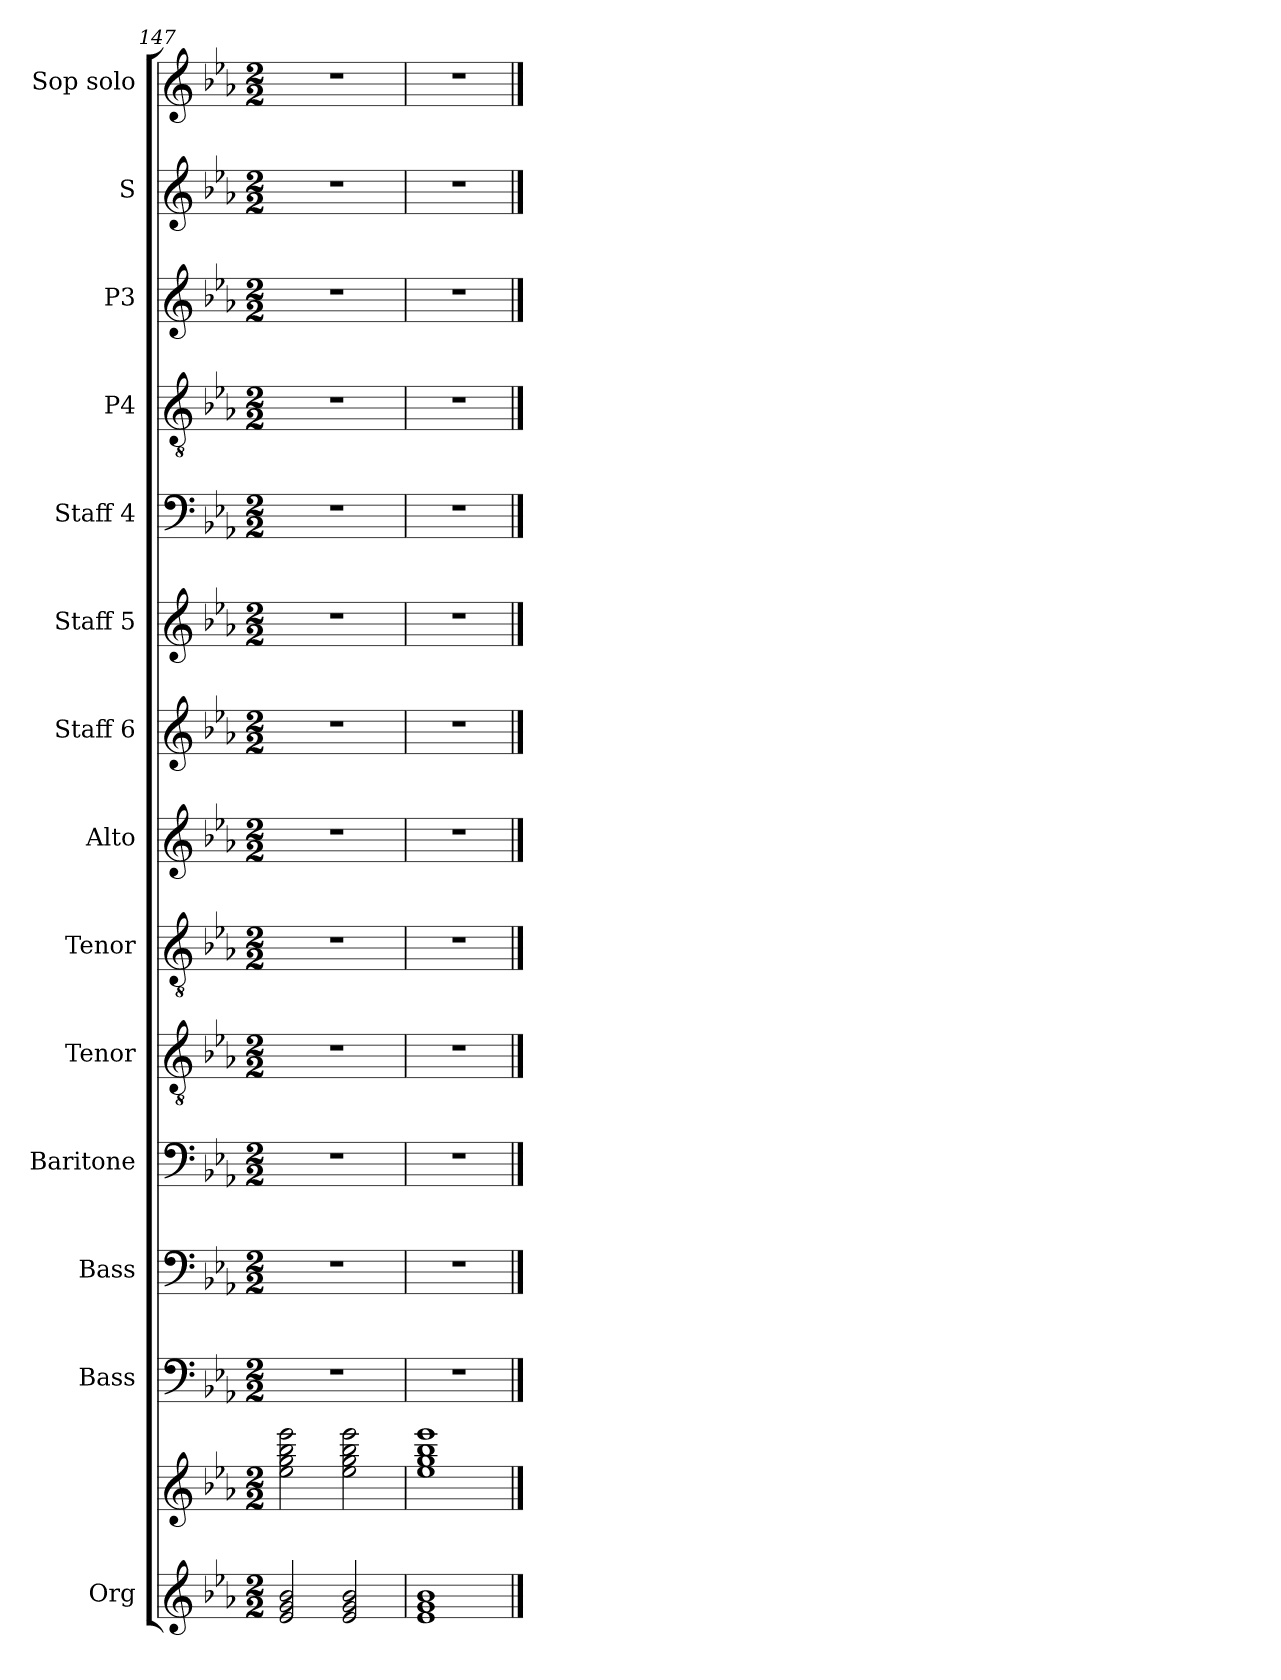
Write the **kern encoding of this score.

**kern	**kern	**kern	**kern	**kern	**kern	**kern	**kern	**kern	**kern	**kern	**kern	**kern	**kern	**kern
*part14	*part14	*part13	*part12	*part11	*part10	*part9	*part8	*part7	*part6	*part5	*part4	*part3	*part2	*part1
*staff15	*staff14	*staff13	*staff12	*staff11	*staff10	*staff9	*staff8	*staff7	*staff6	*staff5	*staff4	*staff3	*staff2	*staff1
*I"Org	*	*I"Bass	*I"Bass	*I"Baritone	*I"Tenor	*I"Tenor	*I"Alto	*I"Staff 6	*I"Staff 5	*I"Staff 4	*I"P4	*I"P3	*I"S	*I"Sop solo
*I'Org.	*	*I'B.	*I'B.	*I'Bar.	*I'T.	*I'T.	*I'A.	*I'Sta. 6	*I'Sta. 5	*I'Sta. 4	*	*	*	*I'S.
*clefG2	*clefG2	*clefF4	*clefF4	*clefF4	*clefGv2	*clefGv2	*clefG2	*clefG2	*clefG2	*clefF4	*clefGv2	*clefG2	*clefG2	*clefG2
*	*	*	*	*	*ITrd7c12	*ITrd7c12	*	*	*	*	*	*	*	*
*k[b-e-a-]	*k[b-e-a-]	*k[b-e-a-]	*k[b-e-a-]	*k[b-e-a-]	*k[b-e-a-]	*k[b-e-a-]	*k[b-e-a-]	*k[b-e-a-]	*k[b-e-a-]	*k[b-e-a-]	*k[b-e-a-]	*k[b-e-a-]	*k[b-e-a-]	*k[b-e-a-]
*E-:	*E-:	*E-:	*E-:	*E-:	*E-:	*E-:	*E-:	*E-:	*E-:	*E-:	*E-:	*E-:	*E-:	*E-:
*M2/2	*M2/2	*M2/2	*M2/2	*M2/2	*M2/2	*M2/2	*M2/2	*M2/2	*M2/2	*M2/2	*M2/2	*M2/2	*M2/2	*M2/2
=147	=147	=147	=147	=147	=147	=147	=147	=147	=147	=147	=147	=147	=147	=147
2e-i/ 2gi 2b-i	2ee-i\ 2ggi 2bb-i 2eee-i	1r	1r	1r	1r	1r	1r	1r	1r	1r	1r	1r	1r	1r
2e-i/ 2gi 2b-i	2ee-i\ 2ggi 2bb-i 2eee-i	.	.	.	.	.	.	.	.	.	.	.	.	.
=148	=148	=148	=148	=148	=148	=148	=148	=148	=148	=148	=148	=148	=148	=148
1e-i 1gi 1b-i	1ee-i 1ggi 1bb-i 1eee-i	1r	1r	1r	1r	1r	1r	1r	1r	1r	1r	1r	1r	1r
==	==	==	==	==	==	==	==	==	==	==	==	==	==	==
*-	*-	*-	*-	*-	*-	*-	*-	*-	*-	*-	*-	*-	*-	*-
